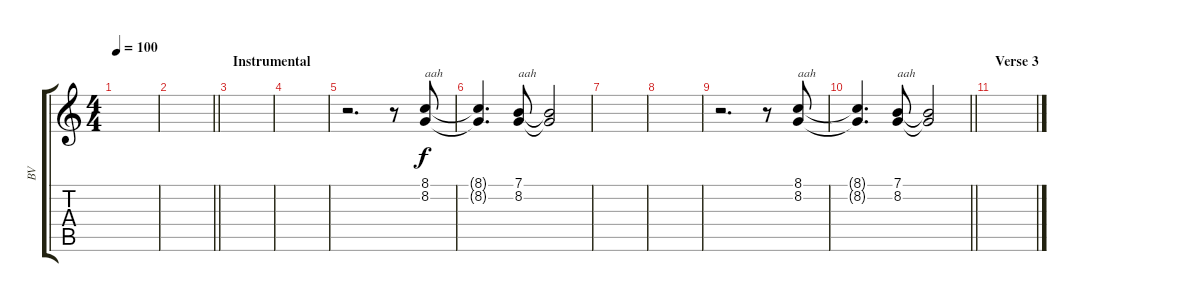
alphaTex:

\track ("BV" "BV") {instrument brightacousticpiano}
\staff {score tabs}
\tuning (E4 B3 G3 D3 A2 E2) {hide}
\ts (4 4)
\tempo 100
\clef g2
\ks c
|
\barLineRight lightlight
|
\section ("" "Instrumental")
|
|
r.2{d} r.8 (8.1 8.2).8{txt "aah"} |
(8.1{t} 8.2{t}).4{d} (7.1 8.2).8{txt "aah"} (7.1{t} 8.2{t}).2 |
|
|
r.2{d} r.8 (8.1 8.2).8{txt "aah"} |
\barLineRight lightlight
(8.1{t} 8.2{t}).4{d} (7.1 8.2).8{txt "aah"} (7.1{t} 8.2{t}).2 |
\section ("" "Verse 3")
